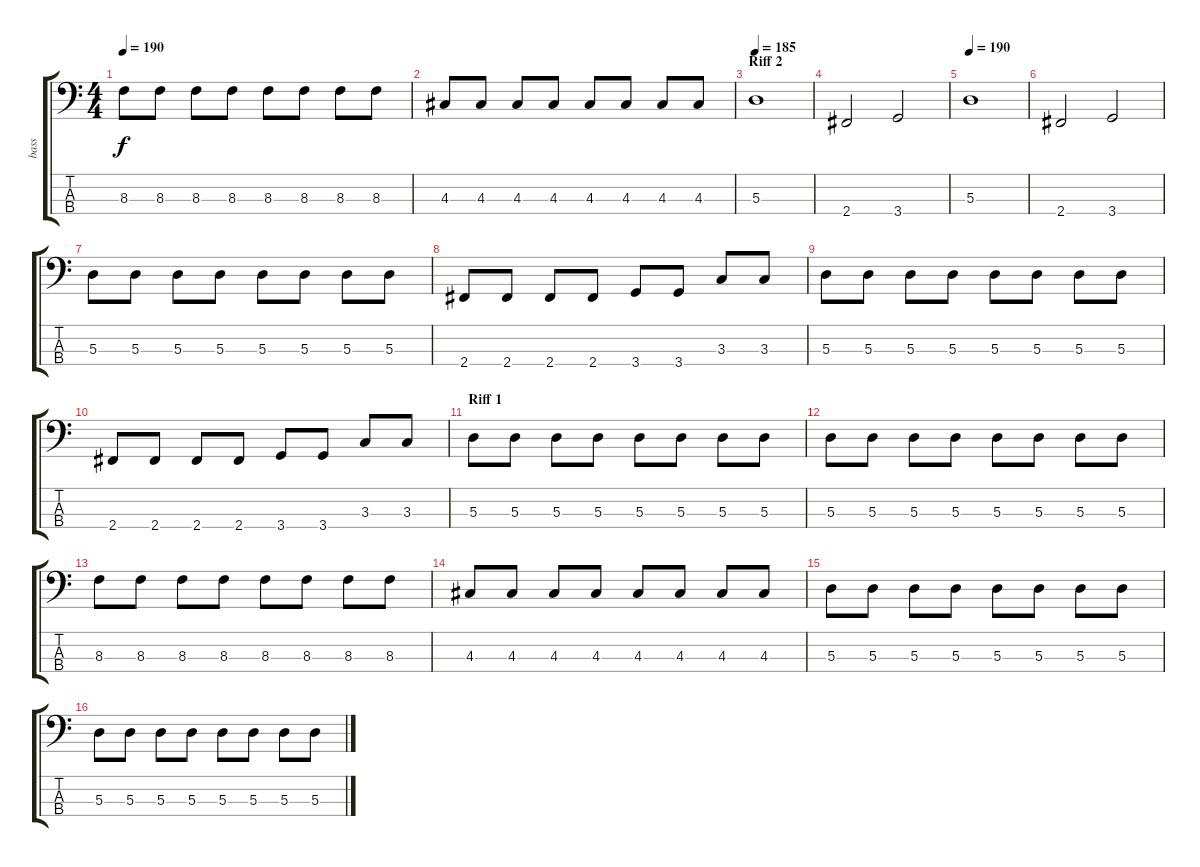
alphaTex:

\track ("bass" "bass") {instrument electricbasspick}
\staff {score tabs}
\tuning (G2 D2 A1 E1) {hide}
\ts (4 4)
\tempo 190
\clef f4
\ks c
8.3.8{dy f} 8.3.8 8.3.8 8.3.8 8.3.8 8.3.8 8.3.8 8.3.8 |
4.3.8 4.3.8 4.3.8 4.3.8 4.3.8 4.3.8 4.3.8 4.3.8 |
\section ("" "Riff 2")
\tempo 185
5.3.1 |
2.4.2 3.4.2 |
\tempo 190
5.3.1 |
2.4.2 3.4.2 |
5.3.8 5.3.8 5.3.8 5.3.8 5.3.8 5.3.8 5.3.8 5.3.8 |
2.4.8 2.4.8 2.4.8 2.4.8 3.4.8 3.4.8 3.3.8 3.3.8 |
5.3.8 5.3.8 5.3.8 5.3.8 5.3.8 5.3.8 5.3.8 5.3.8 |
2.4.8 2.4.8 2.4.8 2.4.8 3.4.8 3.4.8 3.3.8 3.3.8 |
\section ("" "Riff 1")
5.3.8 5.3.8 5.3.8 5.3.8 5.3.8 5.3.8 5.3.8 5.3.8 |
5.3.8 5.3.8 5.3.8 5.3.8 5.3.8 5.3.8 5.3.8 5.3.8 |
8.3.8 8.3.8 8.3.8 8.3.8 8.3.8 8.3.8 8.3.8 8.3.8 |
4.3.8 4.3.8 4.3.8 4.3.8 4.3.8 4.3.8 4.3.8 4.3.8 |
5.3.8 5.3.8 5.3.8 5.3.8 5.3.8 5.3.8 5.3.8 5.3.8 |
5.3.8 5.3.8 5.3.8 5.3.8 5.3.8 5.3.8 5.3.8 5.3.8
